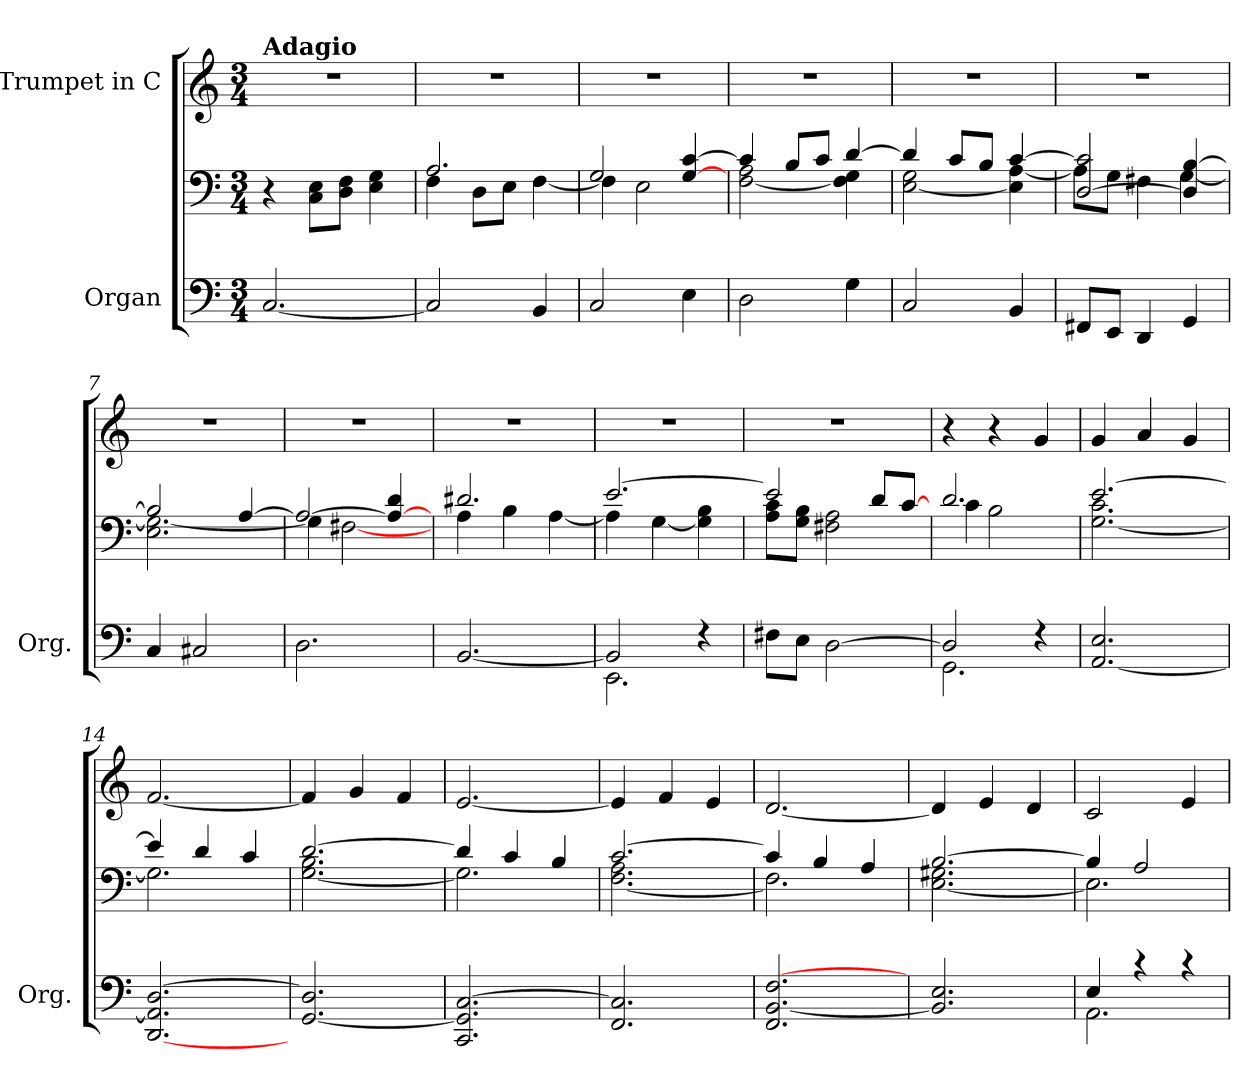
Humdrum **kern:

**kern	**kern	**kern
*part2	*part2	*part1
*staff3	*staff2	*staff1
*I"Organ	*	*I"Trumpet in C
*I'Org.	*	*
*clefF4	*clefF4	*clefG2
*k[]	*k[]	*k[]
*C:	*C:	*C:
*M3/4	*M3/4	*M3/4
*MM70	*MM70	*MM70
=1	=1	=1
!	!	!LO:TX:a:B:t=Adagio
[2.C/	4r	2.r
.	8C\ 8E\L	.
.	8D\ 8F\J	.
.	4E\ 4G\	.
=2	=2	=2
*	*^	*
2C/]	2.A/	4F\	2.r
.	.	8D\L	.
.	.	8E\J	.
4BB/	.	[<4F\	.
=3	=3	=3	=3
2C/	2G/	4F\]	2.r
.	.	2E\	.
4E\	[>4G/ [>4c/	.	.
=4	=4	=4	=4
2D\	4c/]	[<2F\ 2A\	2.r
.	8B/L	.	.
.	8c/J	.	.
4G\	[>4d/	4F\] 4G\	.
=5	=5	=5	=5
2C/	4d/]	[<2E\ 2G\	2.r
.	8c/L	.	.
.	8B/J	.	.
4BB/	[>4c/	4E\] [<4A\	.
=6	=6	=6	=6
8FF#X/L	[>2D/ 2c/]	8A\L]	2.r
8EE/J	.	8G\J	.
4DD/	.	4F#X\	.
4GG/	4D/] [>4B/	[<4G\	.
!!LO:LB:g=z
=7	=7	=7	=7
4C/	2B/]	2.E\ 2.G\_	2.r
2C#X/	.	.	.
.	[>4A/	.	.
=8	=8	=8	=8
2.D\	2A/_	4G\]	2.r
.	.	[<2F#X\	.
.	4A/_ 4d/	.	.
=9	=9	=9	=9
[2.BB/	2.d#X/	4A\	2.r
.	.	4B\	.
.	.	[<4A\	.
=10	=10	=10	=10
*^	*	*	*
2BB/]	2.EE\	[>2.e/	4A\]	2.r
.	.	.	[<4G\	.
4r	.	.	4G\] 4B\	.
*v	*v	*	*	*
=11	=11	=11	=11
8F#X\L	2e/]	8A\ 8c\L	2.r
8E\J	.	8G\ 8B\J	.
[2D\	.	2F#X\ 2A\	.
.	8d/L	.	.
.	[>8c/J	.	.
=12	=12	=12	=12
*^	*	*	*
2D/]	2.GG\	2.d/	4c\	4r
.	.	.	2B\	4r
4r	.	.	.	4g/
*v	*v	*	*	*
=13	=13	=13	=13
[2.AA/ 2.E/	[>2.e/	[<2.G\ 2.c\	4g/
.	.	.	4a/
.	.	.	4g/
!!LO:LB:g=z
=14	=14	=14	=14
[2.DD/ 2.AA/] [2.D/	4e/]	2.G\]	[2.f/
.	4d/	.	.
.	4c/	.	.
=15	=15	=15	=15
[2.GG/ 2.D/]	[>2.d/	[<2.G\ 2.B\	4f/]
.	.	.	4g/
.	.	.	4f/
=16	=16	=16	=16
2.CC/ 2.GG/] [2.C/	4d/]	2.G\]	[2.e/
.	4c/	.	.
.	4B/	.	.
=17	=17	=17	=17
2.FF/ 2.C/]	[>2.c/	[<2.F\ 2.A\	4e/]
.	.	.	4f/
.	.	.	4e/
=18	=18	=18	=18
2.FF/ [2.BB/ [2.F/	4c/]	2.F\]	[2.d/
.	4B/	.	.
.	4A/	.	.
=19	=19	=19	=19
2.BB/] 2.E/	[>2.B/	[<2.E\ 2.G#X\	4d/]
.	.	.	4e/
.	.	.	4d/
=20	=20	=20	=20
*^	*	*	*
4E/	2.AA\	4B/]	2.E\]	2c/
4rc	.	2A/	.	.
4rc	.	.	.	4e/
*v	*v	*	*	*
*	*v	*v	*
=	=	=
*-	*-	*-
